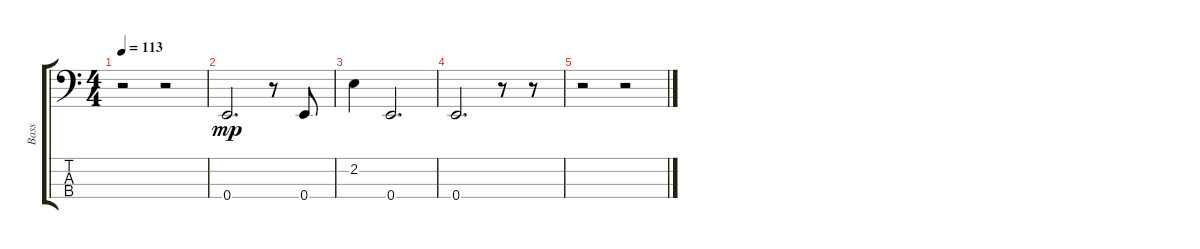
\track ("Bass" "Bass") {instrument fretlessbass}
\staff {score tabs}
\tuning (G2 D2 A1 E1) {hide}
\ts (4 4)
\tempo 113
\clef f4
\ks c
r.2{dy mp} r.2 |
0.4.2{d} r.8 0.4.8{volume 11} |
2.2.4{volume 10} 0.4.2{d volume 9} |
0.4.2{d volume 4} r.8 r.8{volume 0} |
r.2{volume 0} r.2
